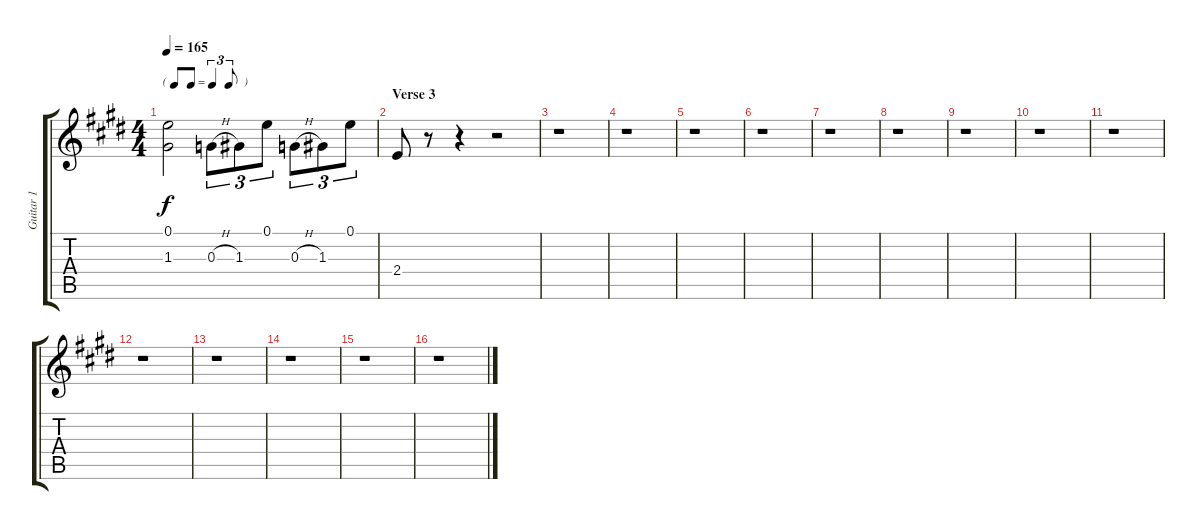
\track ("Guitar 1" "Guitar 1") {instrument acousticguitarsteel}
\staff {score tabs}
\tuning (E4 B3 G3 D3 A2 E2) {hide}
\ts (4 4)
\tf triplet8th
\tempo 165
\clef g2
\ks e
(0.1 1.3).2{dy f} 0.3{h}.8{tu (3 2)} 1.3.8{tu (3 2)} 0.1.8{tu (3 2)} 0.3{h}.8{tu (3 2)} 1.3.8{tu (3 2)} 0.1.8{tu (3 2)} |
\section ("" "Verse 3")
2.4.8 r.8 r.4 r.2 |
r.1 |
r.1 |
r.1 |
r.1 |
r.1 |
r.1 |
r.1 |
r.1 |
r.1 |
r.1 |
r.1 |
r.1 |
r.1 |
r.1
